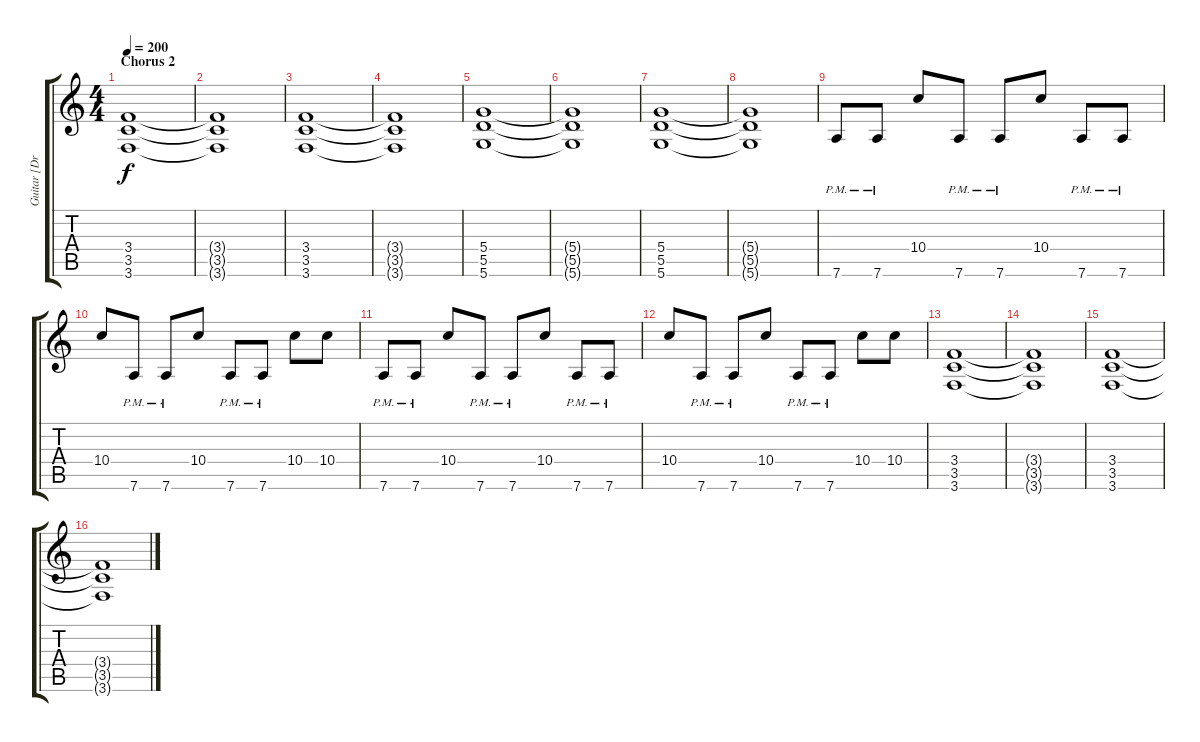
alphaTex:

\track ("Guitar [Drop D]" "Guitar [Dr") {instrument distortionguitar}
\staff {score tabs}
\tuning (E4 B3 G3 D3 A2 D2) {hide}
\ts (4 4)
\section ("" "Chorus 2")
\tempo 200
\clef g2
\ks c
(3.4 3.5 3.6).1{dy f} |
(3.4{t} 3.5{t} 3.6{t}).1 |
(3.4 3.5 3.6).1 |
(3.4{t} 3.5{t} 3.6{t}).1 |
(5.4 5.5 5.6).1 |
(5.4{t} 5.5{t} 5.6{t}).1 |
(5.4 5.5 5.6).1 |
(5.4{t} 5.5{t} 5.6{t}).1 |
7.6{pm}.8 7.6{pm}.8 10.4.8 7.6{pm}.8 7.6{pm}.8 10.4.8 7.6{pm}.8 7.6{pm}.8 |
10.4.8 7.6{pm}.8 7.6{pm}.8 10.4.8 7.6{pm}.8 7.6{pm}.8 10.4.8 10.4.8 |
7.6{pm}.8 7.6{pm}.8 10.4.8 7.6{pm}.8 7.6{pm}.8 10.4.8 7.6{pm}.8 7.6{pm}.8 |
10.4.8 7.6{pm}.8 7.6{pm}.8 10.4.8 7.6{pm}.8 7.6{pm}.8 10.4.8 10.4.8 |
(3.4 3.5 3.6).1 |
(3.4{t} 3.5{t} 3.6{t}).1 |
(3.4 3.5 3.6).1 |
(3.4{t} 3.5{t} 3.6{t}).1
